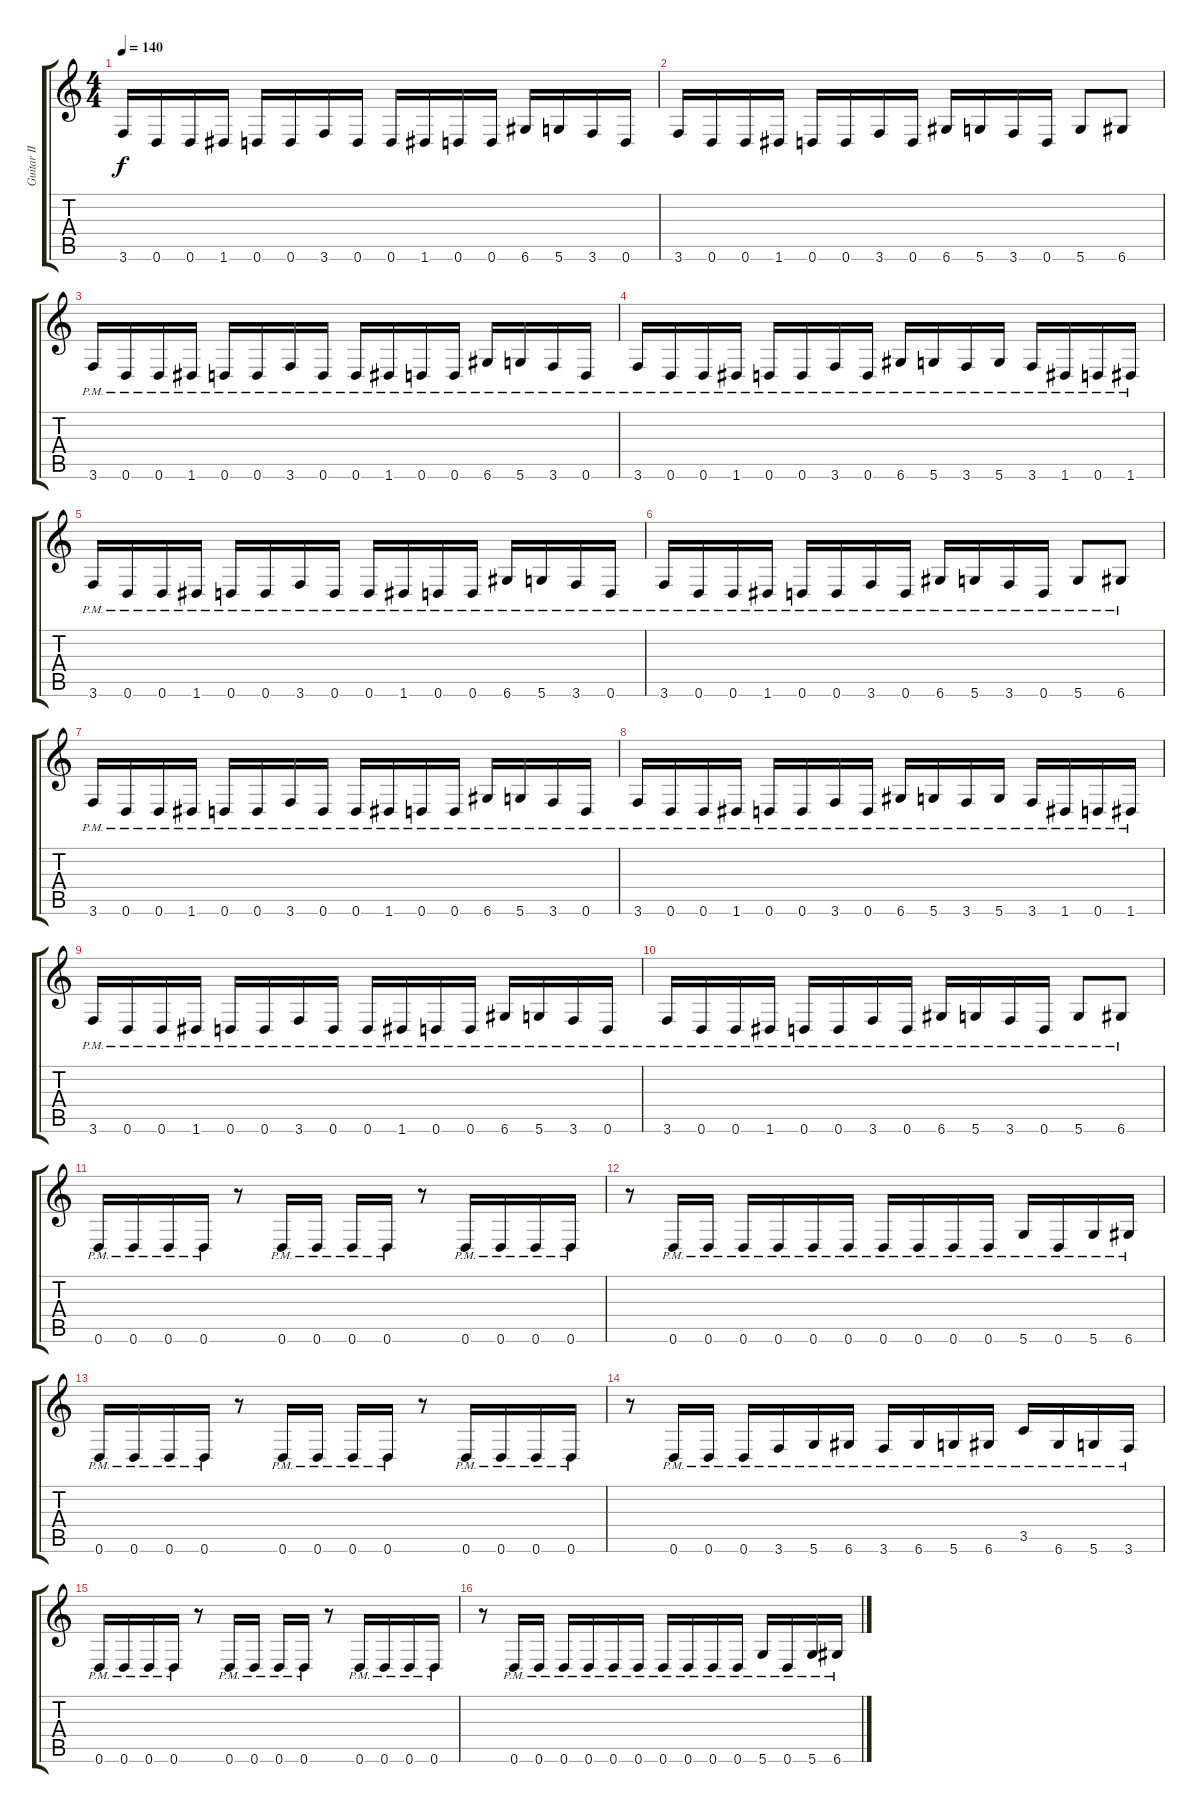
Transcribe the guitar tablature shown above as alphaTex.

\track ("Guitar II" "Guitar II") {instrument overdrivenguitar}
\staff {score tabs}
\tuning (D4 B3 G3 D3 A2 D2) {hide}
\ts (4 4)
\tempo 140
\clef g2
\ks c
3.6.16{dy f} 0.6.16 0.6.16 1.6.16 0.6.16 0.6.16 3.6.16 0.6.16 0.6.16 1.6.16 0.6.16 0.6.16 6.6.16 5.6.16 3.6.16 0.6.16 |
3.6.16 0.6.16 0.6.16 1.6.16 0.6.16 0.6.16 3.6.16 0.6.16 6.6.16 5.6.16 3.6.16 0.6.16 5.6.8 6.6.8 |
3.6{pm}.16 0.6{pm}.16 0.6{pm}.16 1.6{pm}.16 0.6{pm}.16 0.6{pm}.16 3.6{pm}.16 0.6{pm}.16 0.6{pm}.16 1.6{pm}.16 0.6{pm}.16 0.6{pm}.16 6.6{pm}.16 5.6{pm}.16 3.6{pm}.16 0.6{pm}.16 |
3.6{pm}.16 0.6{pm}.16 0.6{pm}.16 1.6{pm}.16 0.6{pm}.16 0.6{pm}.16 3.6{pm}.16 0.6{pm}.16 6.6{pm}.16 5.6{pm}.16 3.6{pm}.16 5.6{pm}.16 3.6{pm}.16 1.6{pm}.16 0.6{pm}.16 1.6{pm}.16 |
3.6{pm}.16 0.6{pm}.16 0.6{pm}.16 1.6{pm}.16 0.6{pm}.16 0.6{pm}.16 3.6{pm}.16 0.6{pm}.16 0.6{pm}.16 1.6{pm}.16 0.6{pm}.16 0.6{pm}.16 6.6{pm}.16 5.6{pm}.16 3.6{pm}.16 0.6{pm}.16 |
3.6{pm}.16 0.6{pm}.16 0.6{pm}.16 1.6{pm}.16 0.6{pm}.16 0.6{pm}.16 3.6{pm}.16 0.6{pm}.16 6.6{pm}.16 5.6{pm}.16 3.6{pm}.16 0.6{pm}.16 5.6{pm}.8 6.6{pm}.8 |
3.6{pm}.16 0.6{pm}.16 0.6{pm}.16 1.6{pm}.16 0.6{pm}.16 0.6{pm}.16 3.6{pm}.16 0.6{pm}.16 0.6{pm}.16 1.6{pm}.16 0.6{pm}.16 0.6{pm}.16 6.6{pm}.16 5.6{pm}.16 3.6{pm}.16 0.6{pm}.16 |
3.6{pm}.16 0.6{pm}.16 0.6{pm}.16 1.6{pm}.16 0.6{pm}.16 0.6{pm}.16 3.6{pm}.16 0.6{pm}.16 6.6{pm}.16 5.6{pm}.16 3.6{pm}.16 5.6{pm}.16 3.6{pm}.16 1.6{pm}.16 0.6{pm}.16 1.6{pm}.16 |
3.6{pm}.16 0.6{pm}.16 0.6{pm}.16 1.6{pm}.16 0.6{pm}.16 0.6{pm}.16 3.6{pm}.16 0.6{pm}.16 0.6{pm}.16 1.6{pm}.16 0.6{pm}.16 0.6{pm}.16 6.6{pm}.16 5.6{pm}.16 3.6{pm}.16 0.6{pm}.16 |
3.6{pm}.16 0.6{pm}.16 0.6{pm}.16 1.6{pm}.16 0.6{pm}.16 0.6{pm}.16 3.6{pm}.16 0.6{pm}.16 6.6{pm}.16 5.6{pm}.16 3.6{pm}.16 0.6{pm}.16 5.6{pm}.8 6.6{pm}.8 |
0.6{pm}.16 0.6{pm}.16 0.6{pm}.16 0.6{pm}.16 r.8 0.6{pm}.16 0.6{pm}.16 0.6{pm}.16 0.6{pm}.16 r.8 0.6{pm}.16 0.6{pm}.16 0.6{pm}.16 0.6{pm}.16 |
r.8 0.6{pm}.16 0.6{pm}.16 0.6{pm}.16 0.6{pm}.16 0.6{pm}.16 0.6{pm}.16 0.6{pm}.16 0.6{pm}.16 0.6{pm}.16 0.6{pm}.16 5.6{pm}.16 0.6{pm}.16 5.6{pm}.16 6.6{pm}.16 |
0.6{pm}.16 0.6{pm}.16 0.6{pm}.16 0.6{pm}.16 r.8 0.6{pm}.16 0.6{pm}.16 0.6{pm}.16 0.6{pm}.16 r.8 0.6{pm}.16 0.6{pm}.16 0.6{pm}.16 0.6{pm}.16 |
r.8 0.6{pm}.16 0.6{pm}.16 0.6{pm}.16 3.6{pm}.16 5.6{pm}.16 6.6{pm}.16 3.6{pm}.16 6.6{pm}.16 5.6{pm}.16 6.6{pm}.16 3.5{pm}.16 6.6{pm}.16 5.6{pm}.16 3.6{pm}.16 |
0.6{pm}.16 0.6{pm}.16 0.6{pm}.16 0.6{pm}.16 r.8 0.6{pm}.16 0.6{pm}.16 0.6{pm}.16 0.6{pm}.16 r.8 0.6{pm}.16 0.6{pm}.16 0.6{pm}.16 0.6{pm}.16 |
r.8 0.6{pm}.16 0.6{pm}.16 0.6{pm}.16 0.6{pm}.16 0.6{pm}.16 0.6{pm}.16 0.6{pm}.16 0.6{pm}.16 0.6{pm}.16 0.6{pm}.16 5.6{pm}.16 0.6{pm}.16 5.6{pm}.16 6.6{pm}.16
